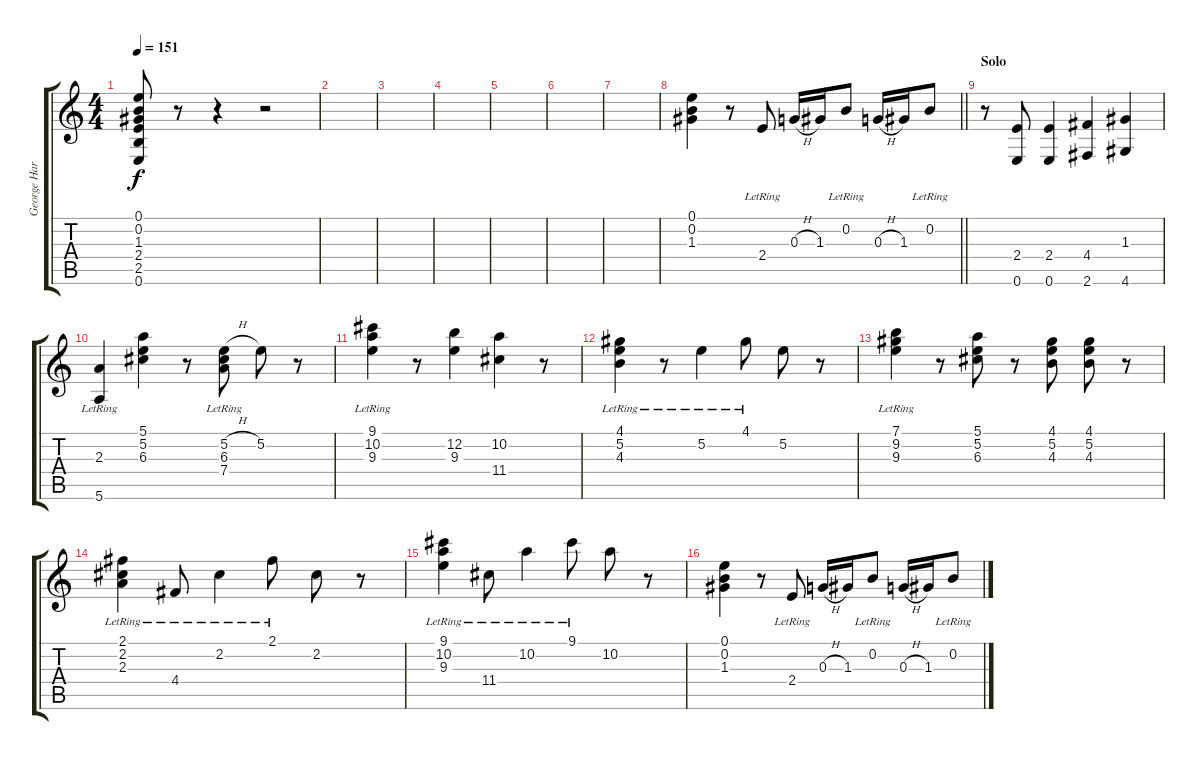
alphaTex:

\track ("George Harrison" "George Har") {instrument electricguitarjazz}
\staff {score tabs}
\tuning (E4 B3 G3 D3 A2 E2) {hide}
\ts (4 4)
\tempo 151
\clef g2
\ks c
(0.1 0.2 1.3 2.4 2.5 0.6).8{dy f} r.8 r.4 r.2 |
|
|
|
|
|
|
\barLineRight lightlight
(0.1 0.2 1.3).4 r.8 2.4{lr}.8 0.3{h}.16 1.3.16 0.2{lr}.8 0.3{h}.16 1.3.16 0.2{lr}.8 |
\section ("" "Solo")
r.8 (2.4 0.6).8 (2.4 0.6).4 (4.4 2.6).4 (1.3 4.6).4 |
(2.3 5.6{lr}).4 (5.1 5.2 6.3).4 r.8 (5.2{h} 6.3{lr} 7.4{lr}).8 5.2.8 r.8 |
(9.1{lr} 10.2{lr} 9.3{lr}).4 r.8 (12.2 9.3).4 (10.2 11.4).4 r.8 |
(4.1{lr} 5.2{lr} 4.3{lr}).4 r.8 5.2{lr}.4 4.1{lr}.8 5.2.8 r.8 |
(7.1{lr} 9.2{lr} 9.3{lr}).4 r.8 (5.1 5.2 6.3).8 r.8 (4.1 5.2 4.3).8 (4.1 5.2 4.3).8 r.8 |
(2.1{lr} 2.2{lr} 2.3{lr}).4 4.4{lr}.8 2.2{lr}.4 2.1{lr}.8 2.2.8 r.8 |
(9.1{lr} 10.2{lr} 9.3).4 11.4{lr}.8 10.2{lr}.4 9.1{lr}.8 10.2.8 r.8 |
(0.1 0.2 1.3).4 r.8 2.4{lr}.8 0.3{h}.16 1.3.16 0.2{lr}.8 0.3{h}.16 1.3.16 0.2{lr}.8
